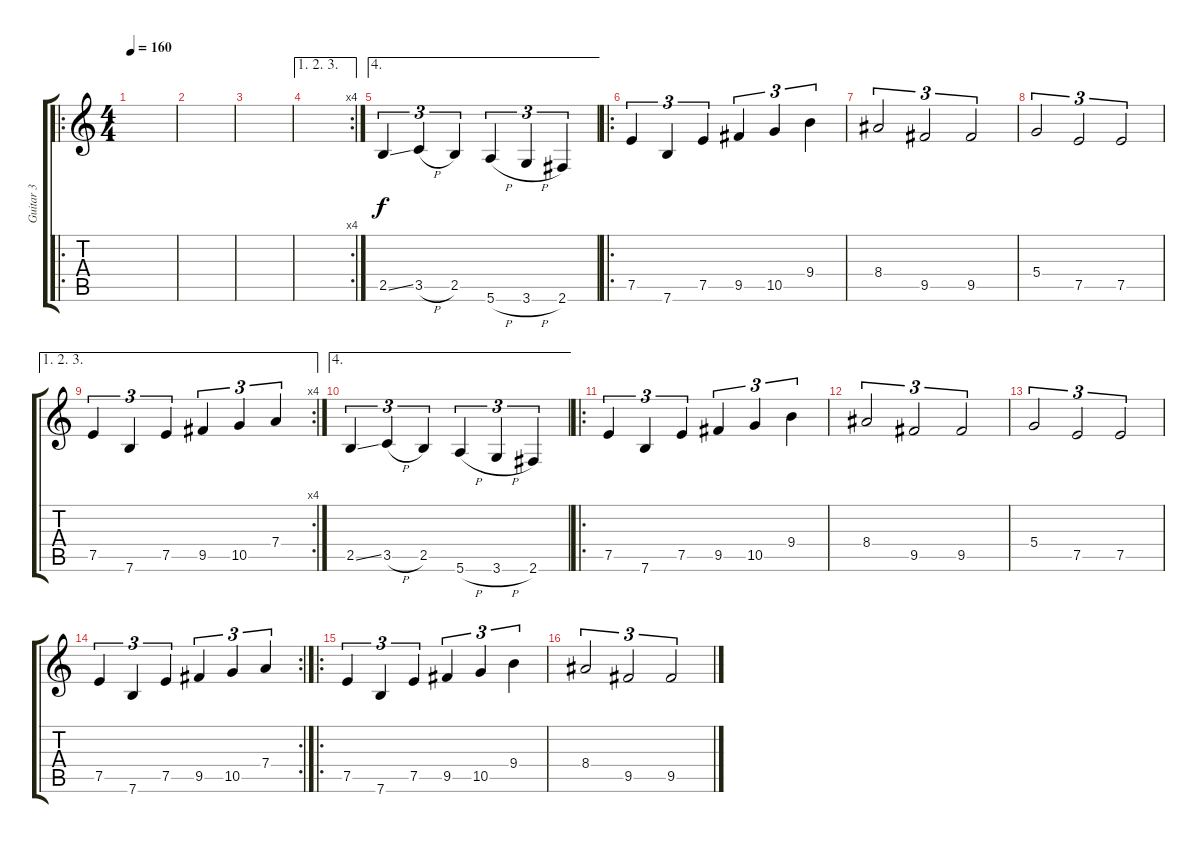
\track ("Guitar 3" "Guitar 3") {instrument distortionguitar}
\staff {score tabs}
\tuning (E4 B3 G3 D3 A2 E2) {hide}
\ro
\ts (4 4)
\tempo 160
\clef g2
\ks c
|
|
|
\ae (1 2 3)
\rc 4
|
\ae 4
2.5{ss}.4{tu (3 2)} 3.5{h}.4{tu (3 2)} 2.5.4{tu (3 2)} 5.6{h}.4{tu (3 2)} 3.6{h}.4{tu (3 2)} 2.6.4{tu (3 2)} |
\ro
7.5.4{tu (3 2)} 7.6.4{tu (3 2)} 7.5.4{tu (3 2)} 9.5.4{tu (3 2)} 10.5.4{tu (3 2)} 9.4.4{tu (3 2)} |
8.4.2{tu (3 2)} 9.5.2{tu (3 2)} 9.5.2{tu (3 2)} |
5.4.2{tu (3 2)} 7.5.2{tu (3 2)} 7.5.2{tu (3 2)} |
\ae (1 2 3)
\rc 4
7.5.4{tu (3 2)} 7.6.4{tu (3 2)} 7.5.4{tu (3 2)} 9.5.4{tu (3 2)} 10.5.4{tu (3 2)} 7.4.4{tu (3 2)} |
\ae 4
2.5{ss}.4{tu (3 2)} 3.5{h}.4{tu (3 2)} 2.5.4{tu (3 2)} 5.6{h}.4{tu (3 2)} 3.6{h}.4{tu (3 2)} 2.6.4{tu (3 2)} |
\ro
7.5.4{tu (3 2)} 7.6.4{tu (3 2)} 7.5.4{tu (3 2)} 9.5.4{tu (3 2)} 10.5.4{tu (3 2)} 9.4.4{tu (3 2)} |
8.4.2{tu (3 2)} 9.5.2{tu (3 2)} 9.5.2{tu (3 2)} |
5.4.2{tu (3 2)} 7.5.2{tu (3 2)} 7.5.2{tu (3 2)} |
\rc 2
7.5.4{tu (3 2)} 7.6.4{tu (3 2)} 7.5.4{tu (3 2)} 9.5.4{tu (3 2)} 10.5.4{tu (3 2)} 7.4.4{tu (3 2)} |
\ro
7.5.4{tu (3 2)} 7.6.4{tu (3 2)} 7.5.4{tu (3 2)} 9.5.4{tu (3 2)} 10.5.4{tu (3 2)} 9.4.4{tu (3 2)} |
8.4.2{tu (3 2)} 9.5.2{tu (3 2)} 9.5.2{tu (3 2)}
